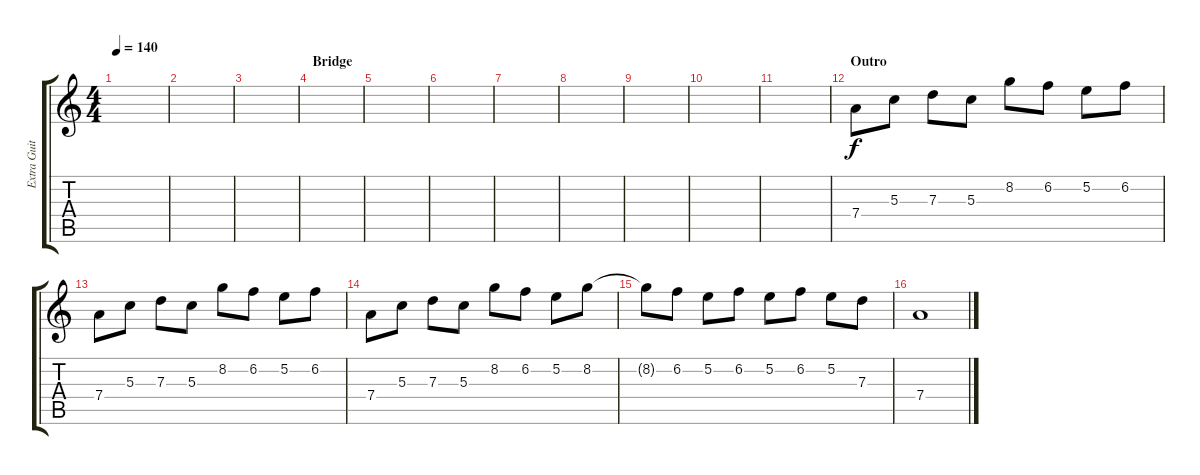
\track ("Extra Guitar" "Extra Guit") {instrument acousticguitarnylon}
\staff {score tabs}
\tuning (E4 B3 G3 D3 A2 E2) {hide}
\ts (4 4)
\tempo 140
\clef g2
\ks c
|
|
|
\section ("" "Bridge")
|
|
|
|
|
|
|
|
\section ("" "Outro")
7.4.8{volume 13 instrument distortionguitar} 5.3.8 7.3.8 5.3.8 8.2.8 6.2.8 5.2.8 6.2.8 |
7.4.8 5.3.8 7.3.8 5.3.8 8.2.8 6.2.8 5.2.8 6.2.8 |
7.4.8 5.3.8 7.3.8 5.3.8 8.2.8 6.2.8 5.2.8 8.2.8 |
8.2{t}.8 6.2.8 5.2.8 6.2.8 5.2.8 6.2.8 5.2.8 7.3.8 |
7.4.1
